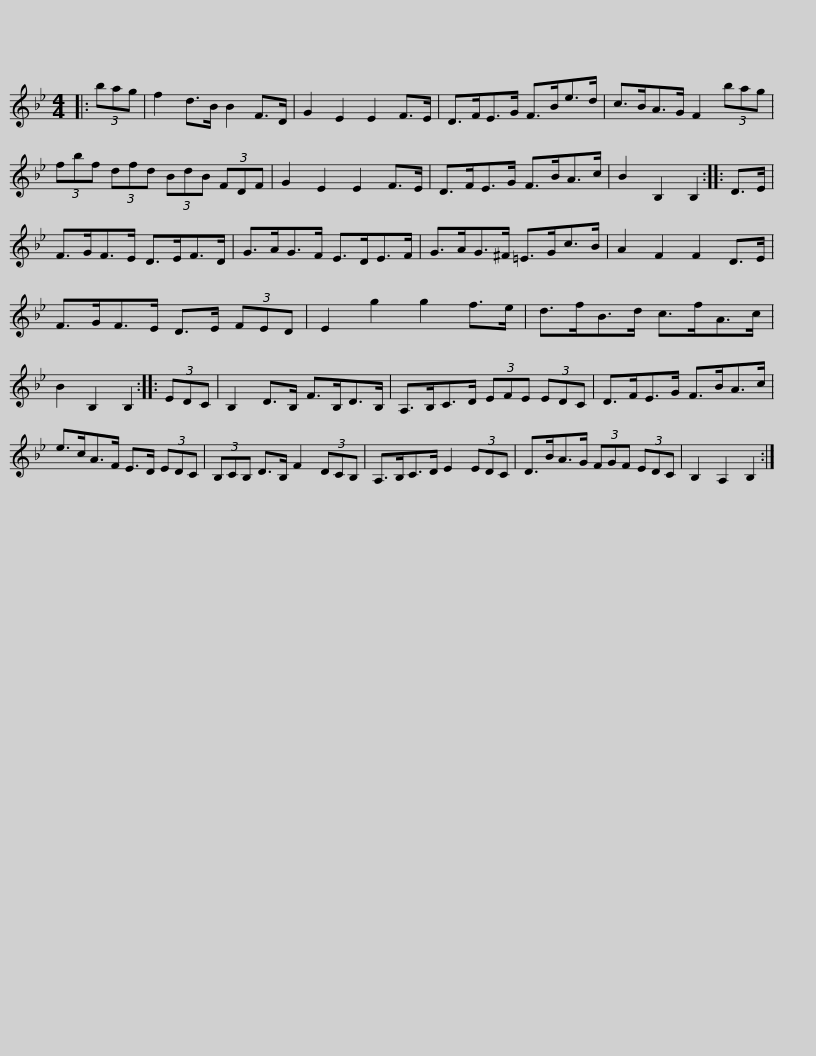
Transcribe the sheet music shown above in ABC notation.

X:1
L:1/8
M:4/4
I:linebreak $
K:Bb
V:1 treble
V:1
|: (3bag | f2 d>B B2 F>D | G2 E2 E2 F>E | D>FE>G F>Be>d | c>BA>G F2 (3bag |$ %5
 (3fbf (3dfd (3BdB (3FDF | G2 E2 E2 F>E | D>FE>G F>BA>c | B2 B,2 B,2 :: D>E | %10
 F>GF>E D>EF>D |$ G>AG>F E>DE>F | G>AG>^F =E>Gc>B | A2 F2 F2 D>E | F>GF>E D>E (3FED | %15
 E2 g2 g2 f>e |$ d>fB>d c>fA>c | B2 B,2 B,2 :: (3EDC | B,2 D>B, F>B,D>B, | %20
 A,>B,C>D (3EFE (3EDC |$ D>FE>G F>BA>c | e>cA>F E>D (3EDC | (3B,CB, D>B, F2 (3DCB, | A,>B,C>D E2 (3EDC |$ %25
 D>BA>G (3FGF (3EDC | B,2 A,2 B,2 :| %27
